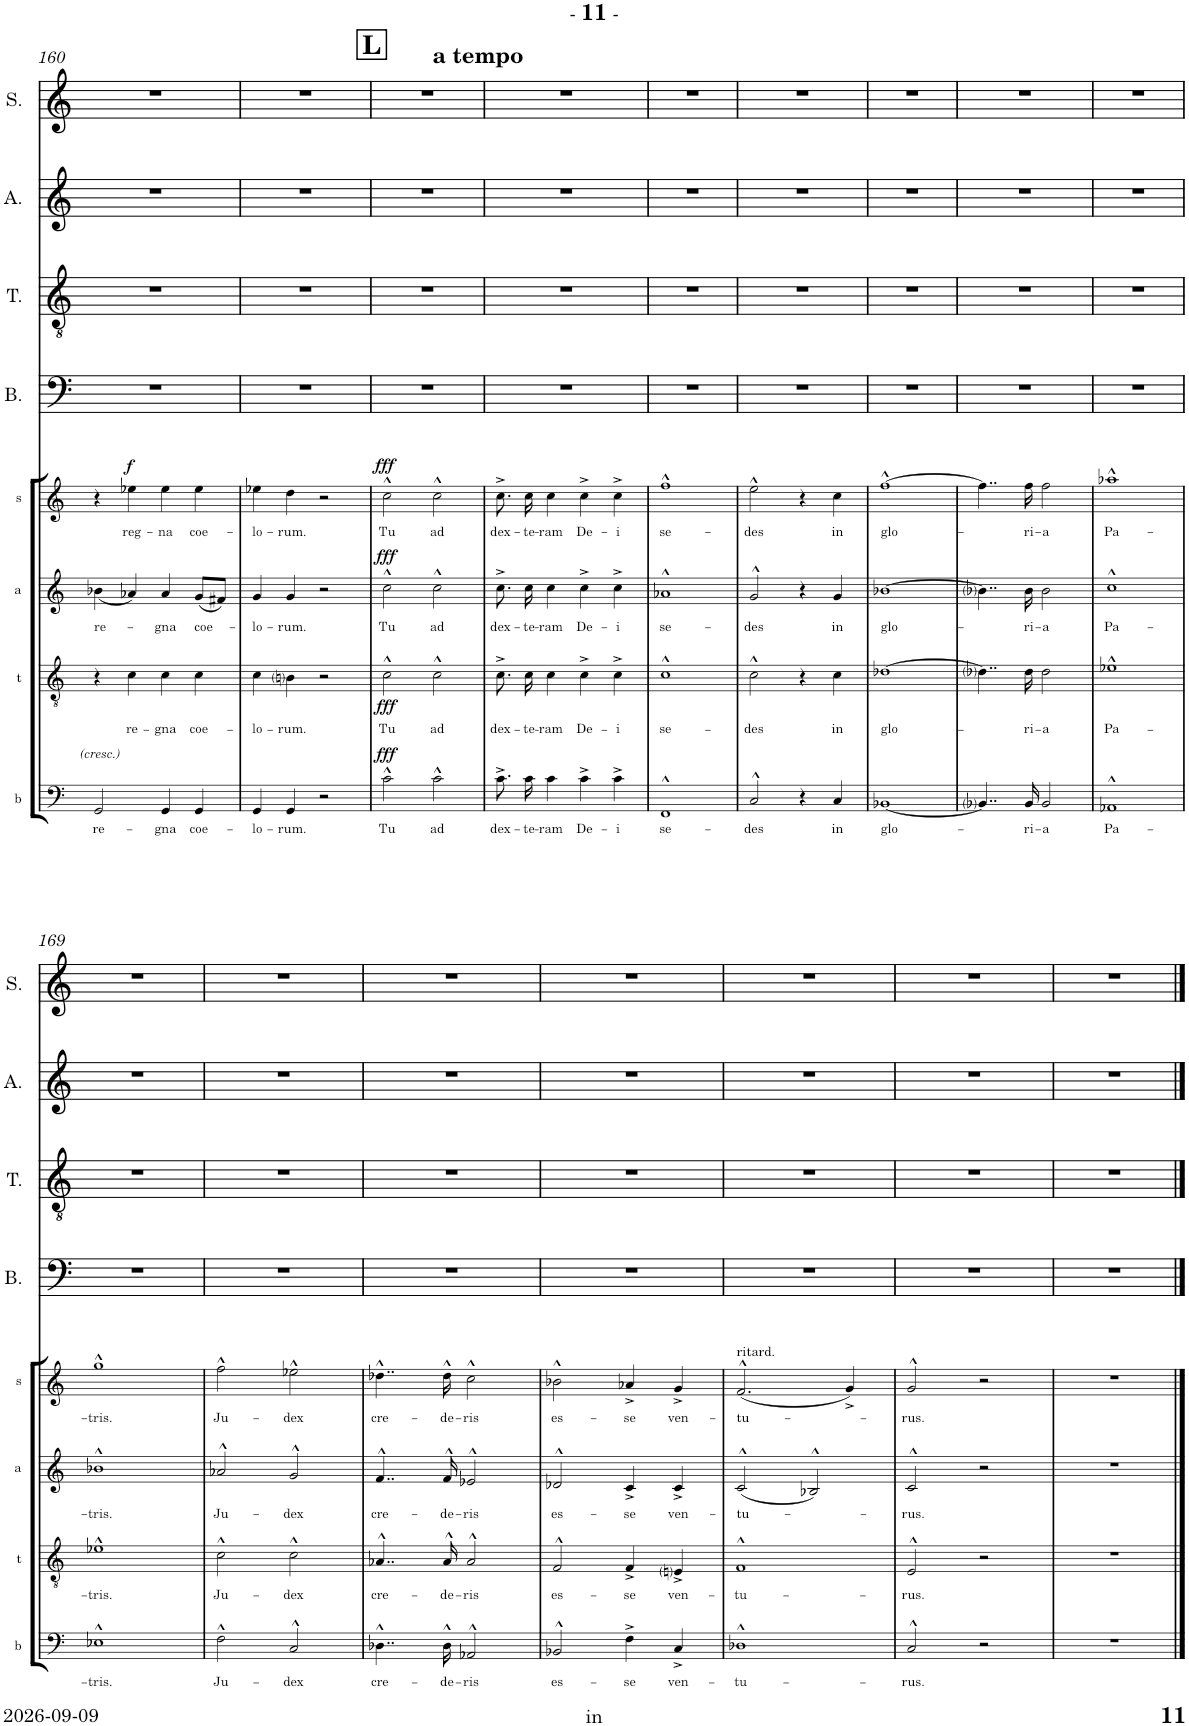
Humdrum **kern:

**kern	**text	**dynam	**kern	**text	**dynam	**kern	**text	**dynam	**kern	**text	**dynam	**kern	**kern	**kern	**kern
*part8	*part8	*part8	*part7	*part7	*part7	*part6	*part6	*part6	*part5	*part5	*part5	*part4	*part3	*part2	*part1
*staff8	*staff8	*staff8	*staff7	*staff7	*staff7	*staff6	*staff6	*staff6	*staff5	*staff5	*staff5	*staff4	*staff3	*staff2	*staff1
*I"Bass Chor	*	*	*I"Tenor Chor	*	*	*I"Alt Chor	*	*	*I"Sopran Chor	*	*	*I"Bass Solo	*I"Tenor Solo	*I"Alt Solo	*I"Sopran Solo
*I'b	*	*	*I't	*	*	*I'a	*	*	*I's	*	*	*I'B.	*I'T.	*I'A.	*I'S.
!!LO:PB:g=z
*clefF4	*	*	*clefGv2	*	*	*clefG2	*	*	*clefG2	*	*	*clefF4	*clefGv2	*clefG2	*clefG2
*k[]	*	*	*k[]	*	*	*k[]	*	*	*k[]	*	*	*k[]	*k[]	*k[]	*k[]
*M4/4	*	*	*M4/4	*	*	*M4/4	*	*	*M4/4	*	*	*M4/4	*M4/4	*M4/4	*M4/4
=160	=160	=160	=160	=160	=160	=160	=160	=160	=160	=160	=160	=160	=160	=160	=160
!	!LO:LY:b	!	!	!	!	!	!LO:LY:b	!	!	!	!	!	!	!	!
2GG/	re-	.	4r	.	.	(<4b-X\	re-	.	4r	.	.	1r	1r	1r	1r
!	!	!	!	!LO:LY:b	!	!	!	!	!	!LO:LY:b	!LO:DY:a	!	!	!	!
.	.	.	4c\	re-	.	4a-X/)	.	.	4ee-X\	reg-	f	.	.	.	.
!	!LO:LY:b	!	!	!LO:LY:b	!	!	!LO:LY:b	!	!	!LO:LY:b	!	!	!	!	!
4GG/	-gna	.	4c\	-gna	.	4a-/	-gna	.	4ee-\	-na	.	.	.	.	.
!	!LO:LY:b	!	!	!LO:LY:b	!	!	!LO:LY:b	!	!	!LO:LY:b	!	!	!	!	!
4GG/	coe-	.	4c\	coe-	.	(<8g/L	coe-	.	4ee-\	coe-	.	.	.	.	.
.	.	.	.	.	.	8f#X/J)	.	.	.	.	.	.	.	.	.
=161	=161	=161	=161	=161	=161	=161	=161	=161	=161	=161	=161	=161	=161	=161	=161
!	!LO:LY:b	!	!	!LO:LY:b	!	!	!LO:LY:b	!	!	!LO:LY:b	!	!	!	!	!
4GG/	-lo-	.	4c\	-lo-	.	4g/	-lo-	.	4ee-X\	-lo-	.	1r	1r	1r	1r
!	!LO:LY:b	!	!	!LO:LY:b	!	!	!LO:LY:b	!	!	!LO:LY:b	!	!	!	!	!
4GG/	-rum.	.	4Bni\	-rum.	.	4g/	-rum.	.	4dd\	-rum.	.	.	.	.	.
2r	.	.	2r	.	.	2r	.	.	2r	.	.	.	.	.	.
!!LO:REH:place=s1:a:B:cj:fs=14:t=L
=162	=162	=162	=162	=162	=162	=162	=162	=162	=162	=162	=162	=162	=162	=162	=162
!	!LO:LY:b	!LO:DY:a	!	!LO:LY:b	!LO:DY:b	!	!LO:LY:b	!LO:DY:a	!	!LO:LY:b	!LO:DY:a	!	!	!	!
*	*	*	*	*	*	*	*	*	*	*	*	*	*	*	*^
2c^^\	Tu	fff	2c^^\	Tu	fff	2cc^^\	Tu	fff	2cc^^\	Tu	fff	1r	1r	1r	1r	2ryy
!	!	!	!	!	!	!	!	!	!	!	!	!	!	!	!	!LO:TX:a:B:t=a tempo
!	!LO:LY:b	!	!	!LO:LY:b	!	!	!LO:LY:b	!	!	!LO:LY:b	!	!	!	!	!	!
2c^^\	ad	.	2c^^\	ad	.	2cc^^\	ad	.	2cc^^\	ad	.	.	.	.	.	2ryy
=163	=163	=163	=163	=163	=163	=163	=163	=163	=163	=163	=163	=163	=163	=163	=163	=163
!	!LO:LY:b	!	!	!LO:LY:b	!	!	!LO:LY:b	!	!	!LO:LY:b	!	!	!	!	!	!
*	*	*	*	*	*	*	*	*	*	*	*	*	*	*	*v	*v
8.c^\L	dex-	.	8.c^\L	dex-	.	8.cc^\	dex-	.	8.cc^\L	dex-	.	1r	1r	1r	1r
!	!LO:LY:b	!	!	!LO:LY:b	!	!	!LO:LY:b	!	!	!LO:LY:b	!	!	!	!	!
16c\Jk	-te-	.	16c\Jk	-te-	.	16cc\	-te-	.	16cc\Jk	-te-	.	.	.	.	.
!	!LO:LY:b	!	!	!LO:LY:b	!	!	!LO:LY:b	!	!	!LO:LY:b	!	!	!	!	!
4c\	-ram	.	4c\	-ram	.	4cc\	-ram	.	4cc\	-ram	.	.	.	.	.
!	!LO:LY:b	!	!	!LO:LY:b	!	!	!LO:LY:b	!	!	!LO:LY:b	!	!	!	!	!
4c^\	De-	.	4c^\	De-	.	4cc^\	De-	.	4cc^\	De-	.	.	.	.	.
!	!LO:LY:b	!	!	!LO:LY:b	!	!	!LO:LY:b	!	!	!LO:LY:b	!	!	!	!	!
4c^\	-i	.	4c^\	-i	.	4cc^\	-i	.	4cc^\	-i	.	.	.	.	.
=164	=164	=164	=164	=164	=164	=164	=164	=164	=164	=164	=164	=164	=164	=164	=164
!	!LO:LY:b	!	!	!LO:LY:b	!	!	!LO:LY:b	!	!	!LO:LY:b	!	!	!	!	!
1FF^^	se-	.	1c^^	se-	.	1a-X^^	se-	.	1ff^^	se-	.	1r	1r	1r	1r
=165	=165	=165	=165	=165	=165	=165	=165	=165	=165	=165	=165	=165	=165	=165	=165
!	!LO:LY:b	!	!	!LO:LY:b	!	!	!LO:LY:b	!	!	!LO:LY:b	!	!	!	!	!
2C^^/	-des	.	2c^^\	-des	.	2g^^/	-des	.	2ee^^\	-des	.	1r	1r	1r	1r
4r	.	.	4r	.	.	4r	.	.	4r	.	.	.	.	.	.
!	!LO:LY:b	!	!	!LO:LY:b	!	!	!LO:LY:b	!	!	!LO:LY:b	!	!	!	!	!
4C/	in	.	4c\	in	.	4g/	in	.	4cc\	in	.	.	.	.	.
=166	=166	=166	=166	=166	=166	=166	=166	=166	=166	=166	=166	=166	=166	=166	=166
!	!LO:LY:b	!	!	!LO:LY:b	!	!	!LO:LY:b	!	!	!LO:LY:b	!	!	!	!	!
[1BB-X	glo-	.	[1d-X	glo-	.	[1b-X	glo-	.	[1ff^^	glo-	.	1r	1r	1r	1r
=167	=167	=167	=167	=167	=167	=167	=167	=167	=167	=167	=167	=167	=167	=167	=167
4..BB-i/]	.	.	4..d-i\]	.	.	4..b-i\]	.	.	4..ff\]	.	.	1r	1r	1r	1r
!	!LO:LY:b	!	!	!LO:LY:b	!	!	!LO:LY:b	!	!	!LO:LY:b	!	!	!	!	!
16BB-/	-ri-	.	16d-\	-ri-	.	16b-\	-ri-	.	16ff\	-ri-	.	.	.	.	.
!	!LO:LY:b	!	!	!LO:LY:b	!	!	!LO:LY:b	!	!	!LO:LY:b	!	!	!	!	!
2BB-/	-a	.	2d-\	-a	.	2b-\	-a	.	2ff\	-a	.	.	.	.	.
=168	=168	=168	=168	=168	=168	=168	=168	=168	=168	=168	=168	=168	=168	=168	=168
!	!LO:LY:b	!	!	!LO:LY:b	!	!	!LO:LY:b	!	!	!LO:LY:b	!	!	!	!	!
1AA-X^^	Pa-	.	1e-X^^	Pa-	.	1cc^^	Pa-	.	1aa-X^^	Pa-	.	1r	1r	1r	1r
!!LO:LB:g=z
=169	=169	=169	=169	=169	=169	=169	=169	=169	=169	=169	=169	=169	=169	=169	=169
!	!LO:LY:b	!	!	!LO:LY:b	!	!	!LO:LY:b	!	!	!LO:LY:b	!	!	!	!	!
1E-X^^	-tris.	.	1e-X^^	-tris.	.	1b-X^^	-tris.	.	1gg^^	-tris.	.	1r	1r	1r	1r
=170	=170	=170	=170	=170	=170	=170	=170	=170	=170	=170	=170	=170	=170	=170	=170
!	!LO:LY:b	!	!	!LO:LY:b	!	!	!LO:LY:b	!	!	!LO:LY:b	!	!	!	!	!
2F^^\	Ju-	.	2c^^\	Ju-	.	2a-X^^/	Ju-	.	2ff^^\	Ju-	.	1r	1r	1r	1r
!	!LO:LY:b	!	!	!LO:LY:b	!	!	!LO:LY:b	!	!	!LO:LY:b	!	!	!	!	!
2C^^/	-dex	.	2c^^\	-dex	.	2g^^/	-dex	.	2ee-X^^\	-dex	.	.	.	.	.
=171	=171	=171	=171	=171	=171	=171	=171	=171	=171	=171	=171	=171	=171	=171	=171
!	!LO:LY:b	!	!	!LO:LY:b	!	!	!LO:LY:b	!	!	!LO:LY:b	!	!	!	!	!
4..D-X^^\	cre-	.	4..A-X^^/	cre-	.	4..f^^/	cre-	.	4..dd-X^^\	cre-	.	1r	1r	1r	1r
!	!LO:LY:b	!	!	!LO:LY:b	!	!	!LO:LY:b	!	!	!LO:LY:b	!	!	!	!	!
16D-^^\	-de-	.	16A-^^/	-de-	.	16f^^/	-de-	.	16dd-^^\	-de-	.	.	.	.	.
!	!LO:LY:b	!	!	!LO:LY:b	!	!	!LO:LY:b	!	!	!LO:LY:b	!	!	!	!	!
2AA-X^^/	-ris	.	2A-^^/	-ris	.	2e-X^^/	-ris	.	2cc^^\	-ris	.	.	.	.	.
=172	=172	=172	=172	=172	=172	=172	=172	=172	=172	=172	=172	=172	=172	=172	=172
!	!LO:LY:b	!	!	!LO:LY:b	!	!	!LO:LY:b	!	!	!LO:LY:b	!	!	!	!	!
2BB-X^^/	es-	.	2F^^/	es-	.	2d-X^^/	es-	.	2b-X^^\	es-	.	1r	1r	1r	1r
!	!LO:LY:b	!	!	!LO:LY:b	!	!	!LO:LY:b	!	!	!LO:LY:b	!	!	!	!	!
4F^\	-se	.	4F^/	-se	.	4c^/	-se	.	4a-X^/	-se	.	.	.	.	.
!	!LO:LY:b	!	!	!LO:LY:b	!	!	!LO:LY:b	!	!	!LO:LY:b	!	!	!	!	!
4C^/	ven-	.	4Eni^/	ven-	.	4c^/	ven-	.	4g^/	ven-	.	.	.	.	.
=173	=173	=173	=173	=173	=173	=173	=173	=173	=173	=173	=173	=173	=173	=173	=173
!	!	!	!	!	!	!	!	!	!LO:TX:a:t=ritard.	!	!	!	!	!	!
!	!LO:LY:b	!	!	!LO:LY:b	!	!	!LO:LY:b	!	!	!LO:LY:b	!	!	!	!	!
1D-X^^	-tu-	.	1F^^	-tu-	.	(<2c^^/	-tu-	.	(<2.f^^/	-tu-	.	1r	1r	1r	1r
.	.	.	.	.	.	2B-X^^/)	.	.	.	.	.	.	.	.	.
.	.	.	.	.	.	.	.	.	4g^/)	.	.	.	.	.	.
=174	=174	=174	=174	=174	=174	=174	=174	=174	=174	=174	=174	=174	=174	=174	=174
!	!LO:LY:b	!	!	!LO:LY:b	!	!	!LO:LY:b	!	!	!LO:LY:b	!	!	!	!	!
2C^^/	-rus.	.	2E^^/	-rus.	.	2c^^/	-rus.	.	2g^^/	-rus.	.	1r	1r	1r	1r
2r	.	.	2r	.	.	2r	.	.	2r	.	.	.	.	.	.
=175	=175	=175	=175	=175	=175	=175	=175	=175	=175	=175	=175	=175	=175	=175	=175
1r	.	.	1r	.	.	1r	.	.	1r	.	.	1r	1r	1r	1r
==	==	==	==	==	==	==	==	==	==	==	==	==	==	==	==
*-	*-	*-	*-	*-	*-	*-	*-	*-	*-	*-	*-	*-	*-	*-	*-
